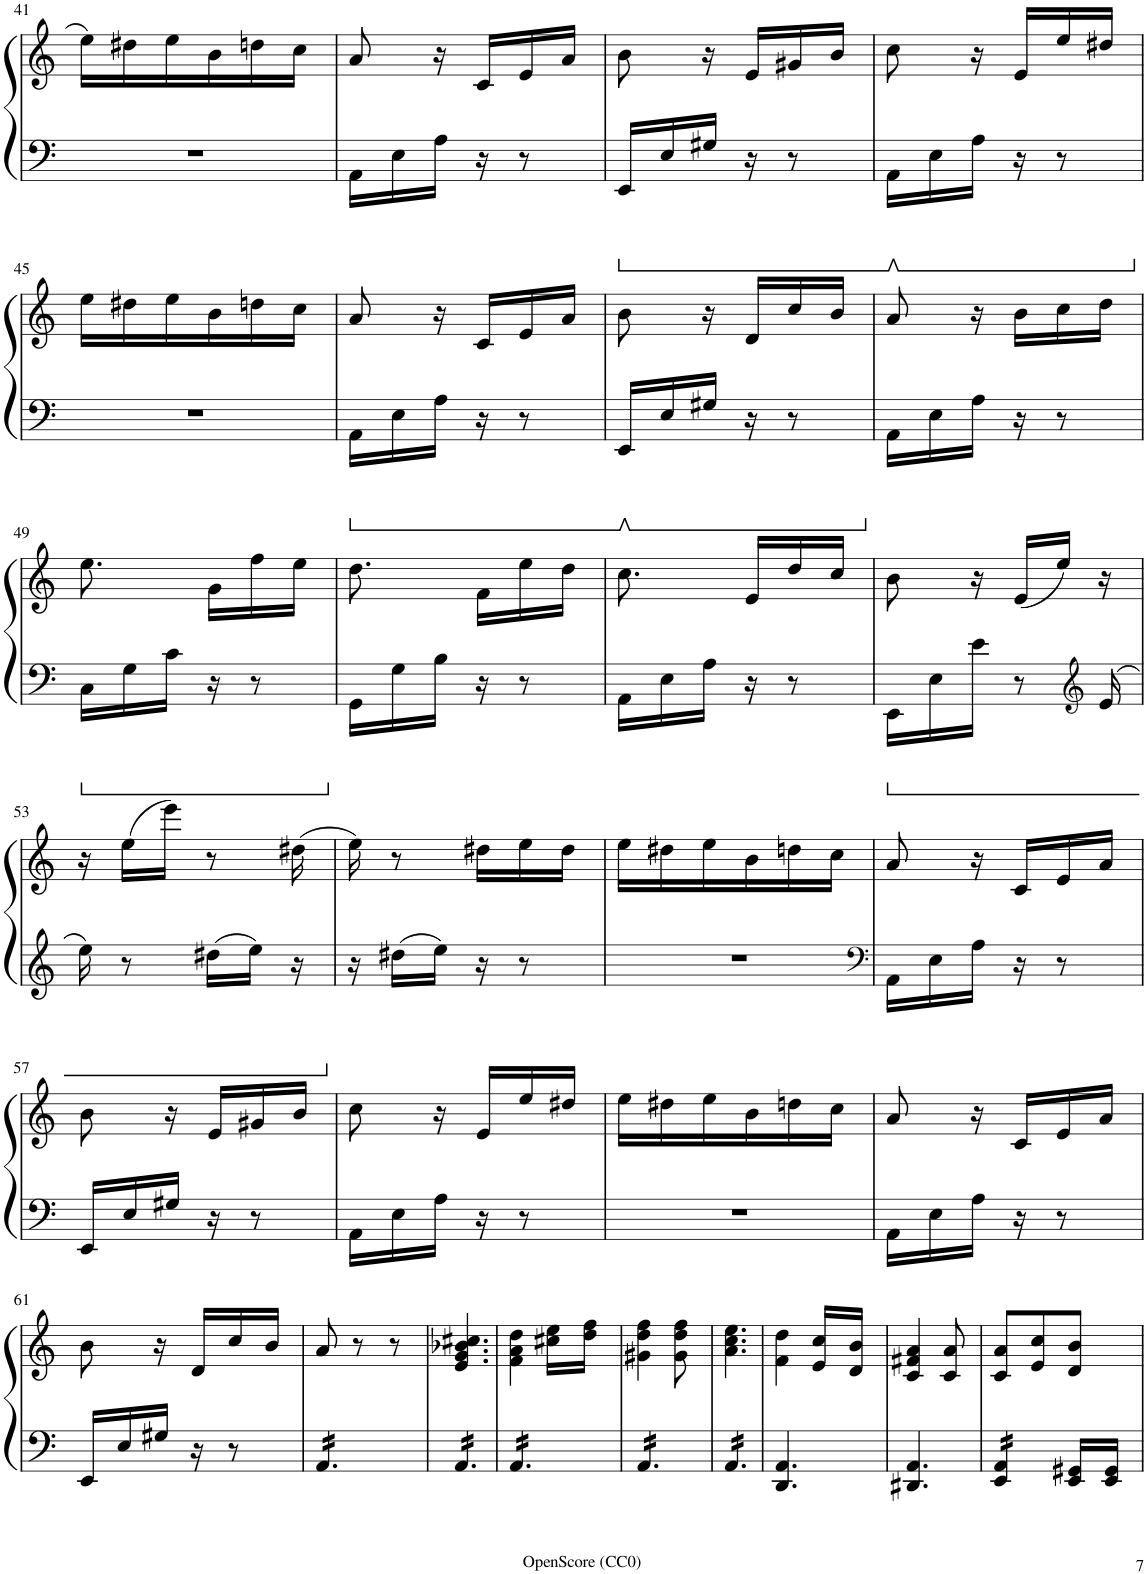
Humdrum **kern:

**kern	**kern
*part1	*part1
*staff2	*staff1
*I"Piano	*
*I'Pno.	*
!!LO:PB:g=z
*clefF4	*clefG2
*k[]	*k[]
*M3/8	*M3/8
=41	=41
4.r	16ee\LL
.	16dd#X\
.	16ee\
.	16b\
.	16ddn\
.	16cc\JJ
=42	=42
16AA\LL	8a/
16E\	.
16A\JJ	16r
16r	16c/LL
8r	16e/
.	16a/JJ
=43	=43
16EE/LL	8b\
16E/	.
16G#X/JJ	16r
16r	16e/LL
8r	16g#X/
.	16b/JJ
=44	=44
16AA\LL	8cc\
16E\	.
16A\JJ	16r
16r	16e/LL
8r	16ee/
.	16dd#X/JJ
!!LO:LB:g=z
=45	=45
4.r	16ee\LL
.	16dd#X\
.	16ee\
.	16b\
.	16ddn\
.	16cc\JJ
=46	=46
16AA\LL	8a/
16E\	.
16A\JJ	16r
16r	16c/LL
8r	16e/
.	16a/JJ
=47	=47
16EE/LL	8b\
16E/	.
16G#X/JJ	16r
16r	16d/LL
8r	16cc/
.	16b/JJ
=48	=48
16AA\LL	8a/
16E\	.
16A\JJ	16r
16r	16b\LL
8r	16cc\
.	16dd\JJ
!!LO:LB:g=z
=49	=49
16C\LL	8.ee\
16G\	.
16c\JJ	.
16r	16g\LL
8r	16ff\
.	16ee\JJ
=50	=50
16GG\LL	8.dd\
16G\	.
16B\JJ	.
16r	16f\LL
8r	16ee\
.	16dd\JJ
=51	=51
16AA\LL	8.cc\
16E\	.
16A\JJ	.
16r	16e/LL
8r	16dd/
.	16cc/JJ
=52	=52
16EE\LL	8b\
16E\	.
16e\JJ	16r
8r	(16e/LL
.	16ee/JJ)
*clefG2	*
16e/	16r
!!LO:LB:g=z
=53	=53
16ee\	16r
8r	(16ee\LL
.	16eee\JJ)
16dd#X\LL	8r
16ee\JJ	.
16r	(16dd#X\
=54	=54
16r	16ee\)
16dd#X\LL	8r
16ee\JJ	.
16r	16dd#X\LL
8r	16ee\
.	16dd#\JJ
=55	=55
4.r	16ee\LL
.	16dd#X\
.	16ee\
.	16b\
.	16ddn\
.	16cc\JJ
=56	=56
*clefF4	*
16AA\LL	8a/
16E\	.
16A\JJ	16r
16r	16c/LL
8r	16e/
.	16a/JJ
!!LO:LB:g=z
=57	=57
16EE/LL	8b\
16E/	.
16G#X/JJ	16r
16r	16e/LL
8r	16g#X/
.	16b/JJ
=58	=58
16AA\LL	8cc\
16E\	.
16A\JJ	16r
16r	16e/LL
8r	16ee/
.	16dd#X/JJ
=59	=59
4.r	16ee\LL
.	16dd#X\
.	16ee\
.	16b\
.	16ddn\
.	16cc\JJ
=60	=60
16AA\LL	8a/
16E\	.
16A\JJ	16r
16r	16c/LL
8r	16e/
.	16a/JJ
!!LO:LB:g=z
=61	=61
16EE/LL	8b\
16E/	.
16G#X/JJ	16r
16r	16d/LL
8r	16cc/
.	16b/JJ
=62	=62
*tremolo	*
16AA/LL	8a/
16AA/	.
16AA/	8r
16AA/	.
16AA/	8r
16AA/JJ	.
=63	=63
16AA/LL	4.e/ 4.g/ 4.b-X/ 4.cc#X/
16AA/	.
16AA/	.
16AA/	.
16AA/	.
16AA/JJ	.
=64	=64
16AA/LL	4f\ 4a\ 4dd\
16AA/	.
16AA/	.
16AA/	.
16AA/	16cc#X\ 16ee\LL
16AA/JJ	16dd\ 16ff\JJ
=65	=65
16AA/LL	4g#X\ 4dd\ 4ff\
16AA/	.
16AA/	.
16AA/	.
16AA/	8g#\ 8dd\ 8ff\
16AA/JJ	.
=66	=66
16AA/LL	4.a\ 4.cc\ 4.ee\
16AA/	.
16AA/	.
16AA/	.
16AA/	.
16AA/JJ	.
*Xtremolo	*
=67	=67
4.DD/ 4.AA/	4f\ 4dd\
.	16e/ 16cc/LL
.	16d/ 16b/JJ
=68	=68
4.DD#X/ 4.AA/	4c/ 4f#X/ 4a/
.	8c/ 8a/
=69	=69
*tremolo	*
16EE/ 16AA/LL	8c/ 8a/L
16EE/ 16AA/	.
16EE/ 16AA/	8e/ 8cc/
16EE/ 16AA/JJ	.
*Xtremolo	*
16EE/ 16GG#X/LL	8d/ 8b/J
16EE/ 16GG#/JJ	.
=	=
*-	*-
